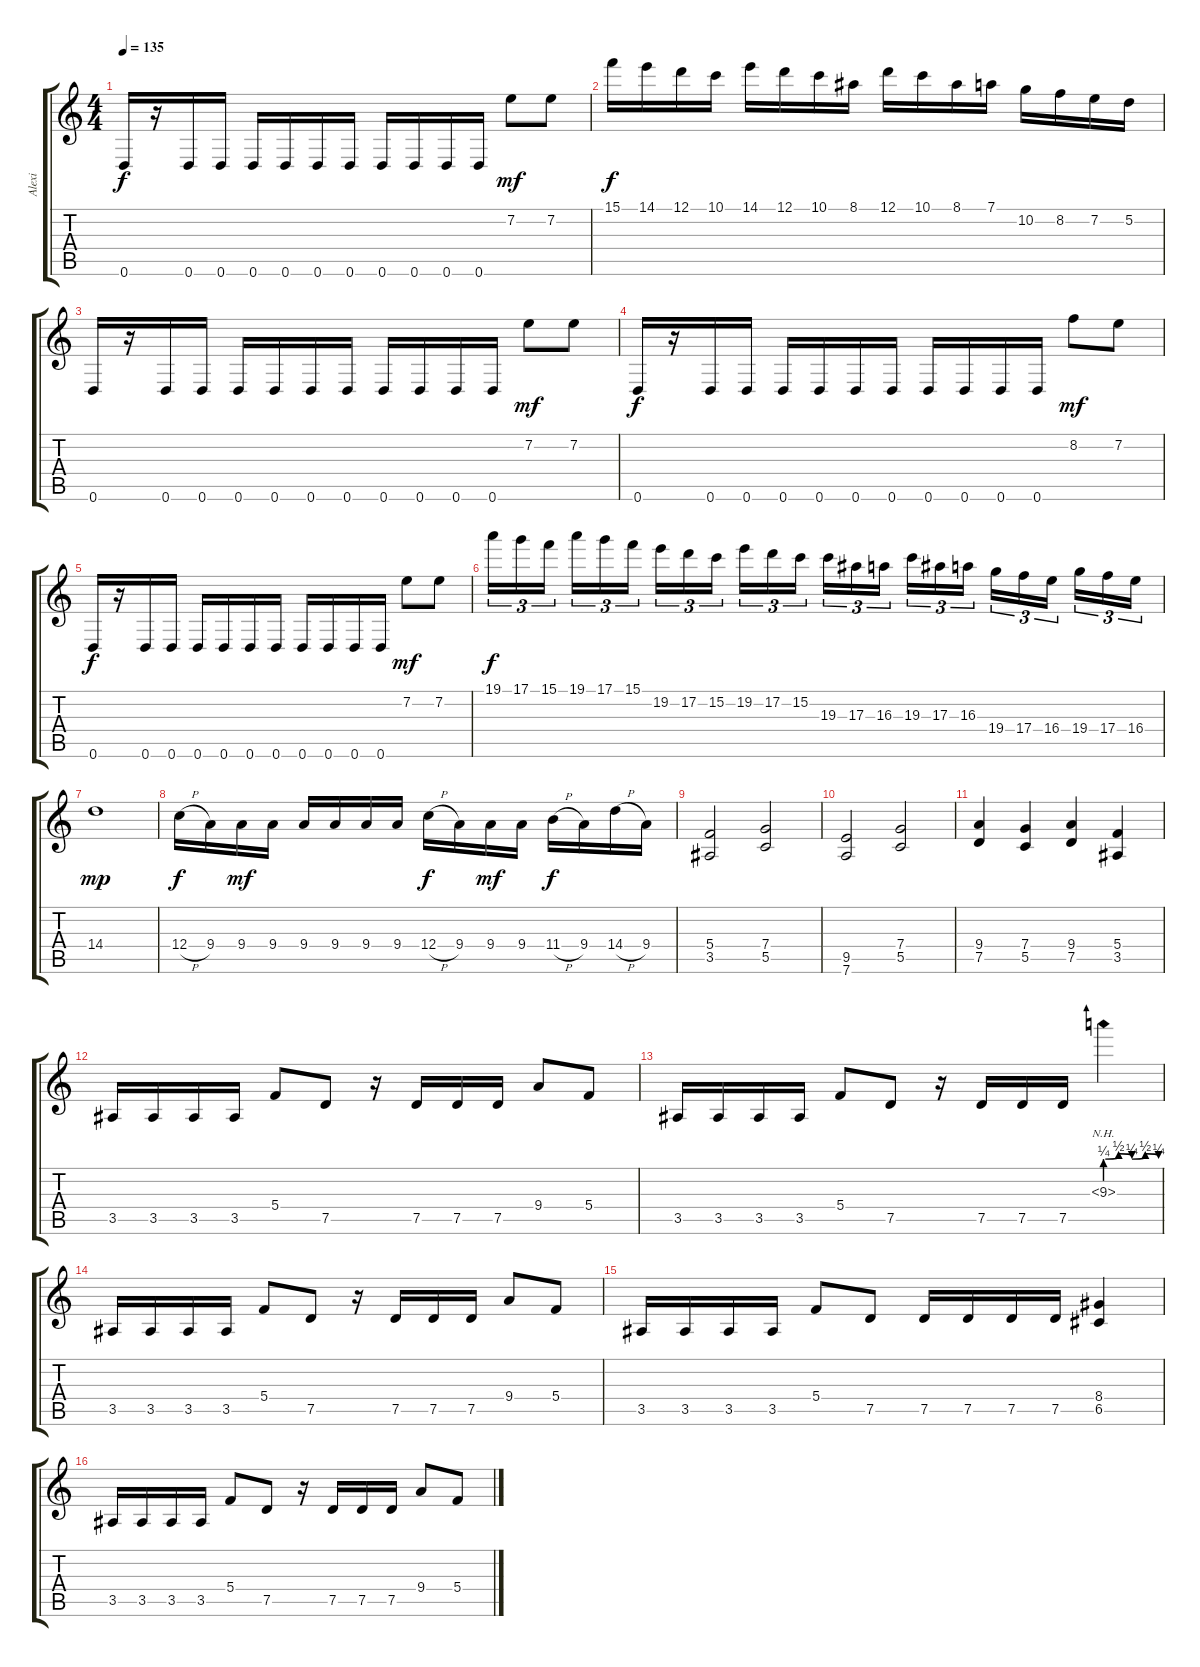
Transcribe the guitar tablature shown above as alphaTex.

\track ("Alexi" "Alexi") {instrument distortionguitar}
\staff {score tabs}
\tuning (D4 A3 F3 C3 G2 D2) {hide}
\ts (4 4)
\tempo 135
\clef g2
\ks c
0.6.16{dy f} r.16 0.6.16 0.6.16 0.6.16 0.6.16 0.6.16 0.6.16 0.6.16 0.6.16 0.6.16 0.6.16 7.2.8{dy mf} 7.2.8 |
15.1.16{dy f} 14.1.16 12.1.16 10.1.16 14.1.16 12.1.16 10.1.16 8.1.16 12.1.16 10.1.16 8.1.16 7.1.16 10.2.16 8.2.16 7.2.16 5.2.16 |
0.6.16 r.16 0.6.16 0.6.16 0.6.16 0.6.16 0.6.16 0.6.16 0.6.16 0.6.16 0.6.16 0.6.16 7.2.8{dy mf} 7.2.8 |
0.6.16{dy f} r.16 0.6.16 0.6.16 0.6.16 0.6.16 0.6.16 0.6.16 0.6.16 0.6.16 0.6.16 0.6.16 8.2.8{dy mf} 7.2.8 |
0.6.16{dy f} r.16 0.6.16 0.6.16 0.6.16 0.6.16 0.6.16 0.6.16 0.6.16 0.6.16 0.6.16 0.6.16 7.2.8{dy mf} 7.2.8 |
19.1.16{tu (3 2) dy f} 17.1.16{tu (3 2)} 15.1.16{tu (3 2)} 19.1.16{tu (3 2)} 17.1.16{tu (3 2)} 15.1.16{tu (3 2)} 19.2.16{tu (3 2)} 17.2.16{tu (3 2)} 15.2.16{tu (3 2)} 19.2.16{tu (3 2)} 17.2.16{tu (3 2)} 15.2.16{tu (3 2)} 19.3.16{tu (3 2)} 17.3.16{tu (3 2)} 16.3.16{tu (3 2)} 19.3.16{tu (3 2)} 17.3.16{tu (3 2)} 16.3.16{tu (3 2)} 19.4.16{tu (3 2)} 17.4.16{tu (3 2)} 16.4.16{tu (3 2)} 19.4.16{tu (3 2)} 17.4.16{tu (3 2)} 16.4.16{tu (3 2)} |
14.4.1{dy mp} |
12.4{h}.16{dy f} 9.4.16 9.4.16{dy mf} 9.4.16 9.4.16 9.4.16 9.4.16 9.4.16 12.4{h}.16{dy f} 9.4.16 9.4.16{dy mf} 9.4.16 11.4{h}.16{dy f} 9.4.16 14.4{h}.16 9.4.16 |
(5.4 3.5).2 (7.4 5.5).2 |
(9.5 7.6).2 (7.4 5.5).2 |
(9.4 7.5).4 (7.4 5.5).4 (9.4 7.5).4 (5.4 3.5).4 |
3.5.16 3.5.16 3.5.16 3.5.16 5.4.8 7.5.8 r.16 7.5.16 7.5.16 7.5.16 9.4.8 5.4.8 |
3.5.16 3.5.16 3.5.16 3.5.16 5.4.8 7.5.8 r.16 7.5.16 7.5.16 7.5.16 9.3{be (custom 0 1 15 2 30 1 45 2 60 1) nh}.4 |
3.5.16 3.5.16 3.5.16 3.5.16 5.4.8 7.5.8 r.16 7.5.16 7.5.16 7.5.16 9.4.8 5.4.8 |
3.5.16 3.5.16 3.5.16 3.5.16 5.4.8 7.5.8 7.5.16 7.5.16 7.5.16 7.5.16 (8.4 6.5).4 |
3.5.16 3.5.16 3.5.16 3.5.16 5.4.8 7.5.8 r.16 7.5.16 7.5.16 7.5.16 9.4.8 5.4.8
